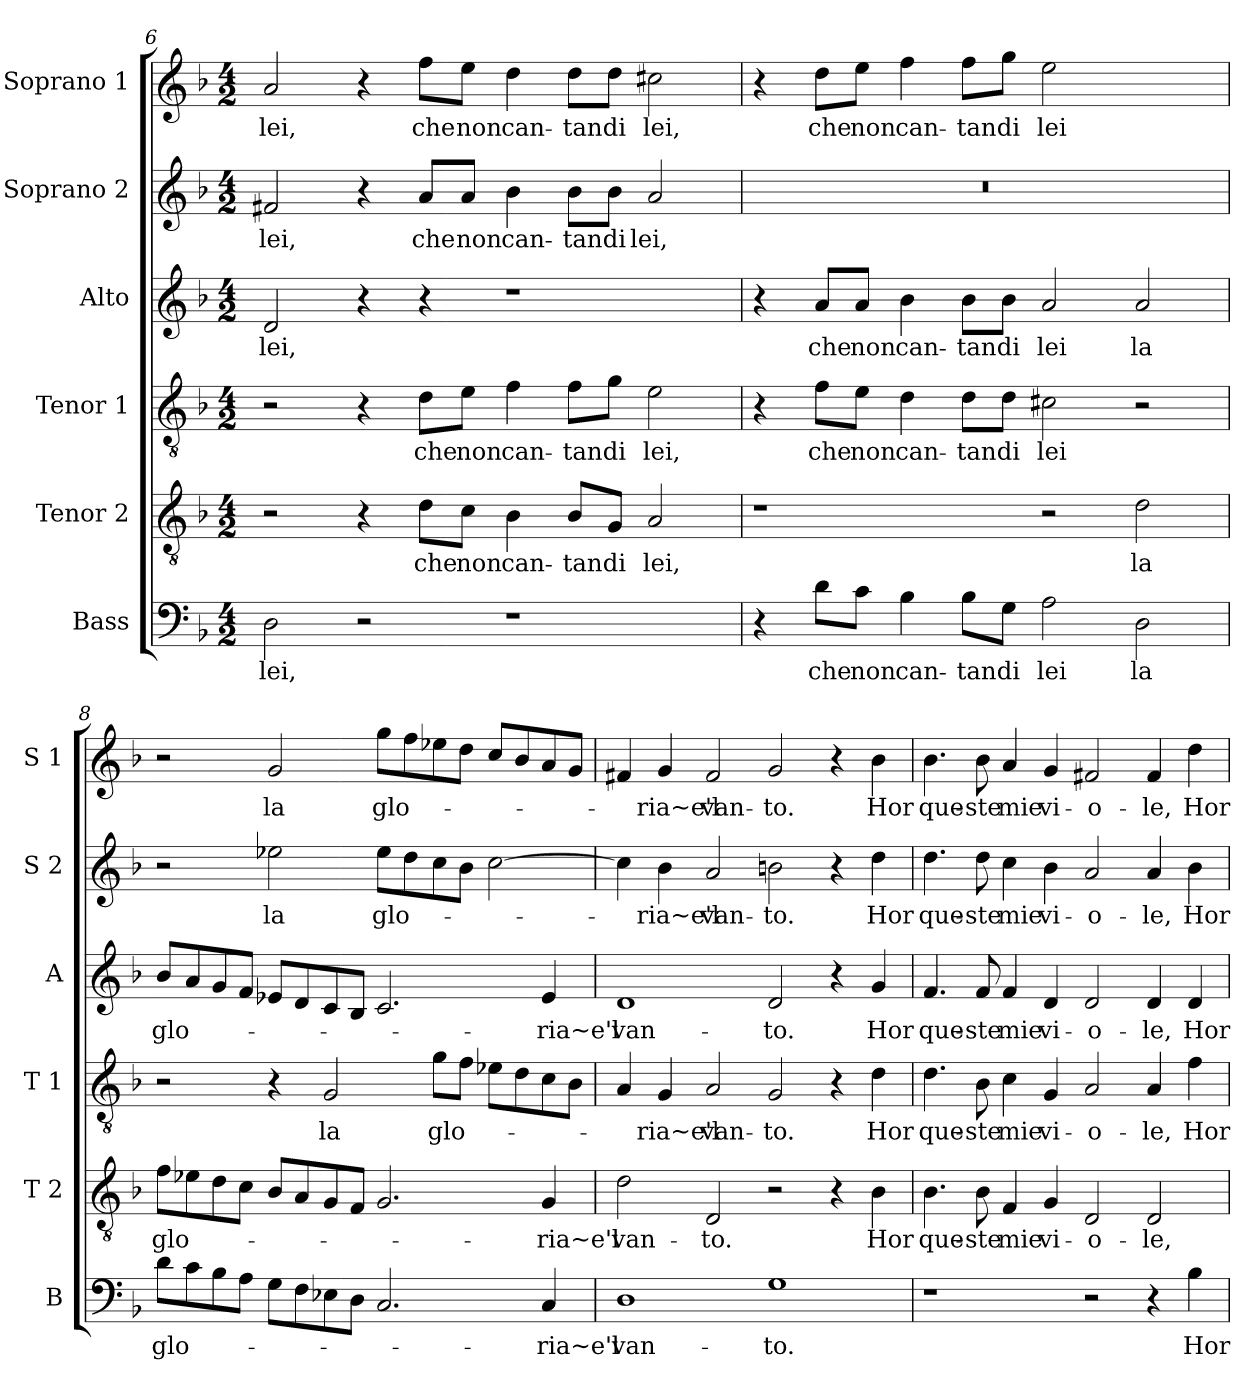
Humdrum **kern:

**kern	**text	**kern	**text	**kern	**text	**kern	**text	**kern	**text	**kern	**text
*part6	*part6	*part5	*part5	*part4	*part4	*part3	*part3	*part2	*part2	*part1	*part1
*staff6	*staff6	*staff5	*staff5	*staff4	*staff4	*staff3	*staff3	*staff2	*staff2	*staff1	*staff1
*I"Bass	*	*I"Tenor 2	*	*I"Tenor 1	*	*I"Alto	*	*I"Soprano 2	*	*I"Soprano 1	*
*I'B	*	*I'T 2	*	*I'T 1	*	*I'A	*	*I'S 2	*	*I'S 1	*
*clefF4	*	*clefGv2	*	*clefGv2	*	*clefG2	*	*clefG2	*	*clefG2	*
*k[b-]	*	*k[b-]	*	*k[b-]	*	*k[b-]	*	*k[b-]	*	*k[b-]	*
*F:	*	*F:	*	*F:	*	*F:	*	*F:	*	*F:	*
*M4/2	*	*M4/2	*	*M4/2	*	*M4/2	*	*M4/2	*	*M4/2	*
=6	=6	=6	=6	=6	=6	=6	=6	=6	=6	=6	=6
!	!LO:LY:b	!	!	!	!	!	!LO:LY:b	!	!LO:LY:b	!	!LO:LY:b
2D\	lei,	2r	.	2r	.	2d/	lei,	2f#X/	lei,	2a/	lei,
2r	.	4r	.	4r	.	4r	.	4r	.	4r	.
!	!	!	!LO:LY:b	!	!LO:LY:b	!	!	!	!LO:LY:b	!	!LO:LY:b
.	.	8d\L	che	8d\L	che	4r	.	8a/L	che	8ff\L	che
!	!	!	!LO:LY:b	!	!LO:LY:b	!	!	!	!LO:LY:b	!	!LO:LY:b
.	.	8c\J	non	8e\J	non	.	.	8a/J	non	8ee\J	non
!	!	!	!LO:LY:b	!	!LO:LY:b	!	!	!	!LO:LY:b	!	!LO:LY:b
1r	.	4B-\	can-	4f\	can-	1r	.	4b-\	can-	4dd\	can-
!	!	!	!LO:LY:b	!	!LO:LY:b	!	!	!	!LO:LY:b	!	!LO:LY:b
.	.	8B-/L	-tan	8f\L	-tan	.	.	8b-\L	-tan	8dd\L	-tan
!	!	!	!LO:LY:b	!	!LO:LY:b	!	!	!	!LO:LY:b	!	!LO:LY:b
.	.	8G/J	di	8g\J	di	.	.	8b-\J	di	8dd\J	di
!	!	!	!LO:LY:b	!	!LO:LY:b	!	!	!	!LO:LY:b	!	!LO:LY:b
.	.	2A/	lei,	2e\	lei,	.	.	2a/	lei,	2cc#X\	lei,
!!LO:LB:g=z
=7	=7	=7	=7	=7	=7	=7	=7	=7	=7	=7	=7
4r	.	1r	.	4r	.	4r	.	0r	.	4r	.
!	!LO:LY:b	!	!	!	!LO:LY:b	!	!LO:LY:b	!	!	!	!LO:LY:b
8d\L	che	.	.	8f\L	che	8a/L	che	.	.	8dd\L	che
!	!LO:LY:b	!	!	!	!LO:LY:b	!	!LO:LY:b	!	!	!	!LO:LY:b
8c\J	non	.	.	8e\J	non	8a/J	non	.	.	8ee\J	non
!	!LO:LY:b	!	!	!	!LO:LY:b	!	!LO:LY:b	!	!	!	!LO:LY:b
4B-\	can-	.	.	4d\	can-	4b-\	can-	.	.	4ff\	can-
!	!LO:LY:b	!	!	!	!LO:LY:b	!	!LO:LY:b	!	!	!	!LO:LY:b
8B-\L	-tan	.	.	8d\L	-tan	8b-\L	-tan	.	.	8ff\L	-tan
!	!LO:LY:b	!	!	!	!LO:LY:b	!	!LO:LY:b	!	!	!	!LO:LY:b
8G\J	di	.	.	8d\J	di	8b-\J	di	.	.	8gg\J	di
!	!LO:LY:b	!	!	!	!LO:LY:b	!	!LO:LY:b	!	!	!	!LO:LY:b
2A\	lei	2r	.	2c#X\	lei	2a/	lei	.	.	2ee\	lei
!	!LO:LY:b	!	!LO:LY:b	!	!	!	!LO:LY:b	!	!	!	!
2D\	la	2d\	la	2r	.	2a/	la	.	.	2ryy	.
=8	=8	=8	=8	=8	=8	=8	=8	=8	=8	=8	=8
!	!LO:LY:b	!	!LO:LY:b	!	!	!	!LO:LY:b	!	!	!	!
8d\L	glo-	8f\L	glo-	2r	.	8b-/L	glo-	2r	.	2r	.
8c\	.	8e-X\	.	.	.	8a/	.	.	.	.	.
8B-\	.	8d\	.	.	.	8g/	.	.	.	.	.
8A\J	.	8c\J	.	.	.	8f/J	.	.	.	.	.
!	!	!	!	!	!	!	!	!	!LO:LY:b	!	!LO:LY:b
8G\L	.	8B-/L	.	4r	.	8e-X/L	.	2ee-X\	la	2g/	la
8F\	.	8A/	.	.	.	8d/	.	.	.	.	.
!	!	!	!	!	!LO:LY:b	!	!	!	!	!	!
8E-X\	.	8G/	.	2G/	la	8c/	.	.	.	.	.
8D\J	.	8F/J	.	.	.	8B-/J	.	.	.	.	.
!	!	!	!	!	!	!	!	!	!LO:LY:b	!	!LO:LY:b
2.C/	.	2.G/	.	.	.	2.c/	.	8ee-\L	glo-	8gg\L	glo-
.	.	.	.	.	.	.	.	8dd\	.	8ff\	.
!	!	!	!	!	!LO:LY:b	!	!	!	!	!	!
.	.	.	.	8g\L	glo-	.	.	8cc\	.	8ee-X\	.
.	.	.	.	8f\J	.	.	.	8b-\J	.	8dd\J	.
.	.	.	.	8e-X\L	.	.	.	[2cc\	.	8cc/L	.
.	.	.	.	8d\	.	.	.	.	.	8b-/	.
!	!LO:LY:b	!	!LO:LY:b	!	!	!	!LO:LY:b	!	!	!	!
4C/	-ria~e'l	4G/	-ria~e'l	8c\	.	4e-/	-ria~e'l	.	.	8a/	.
.	.	.	.	8B-\J	.	.	.	.	.	8g/J	.
!!LO:PB:g=z
=9	=9	=9	=9	=9	=9	=9	=9	=9	=9	=9	=9
!	!LO:LY:b	!	!LO:LY:b	!	!	!	!LO:LY:b	!	!	!	!
1D	van-	2d\	van-	4A/	.	1d	van-	4cc\]	.	4f#X/	.
!	!	!	!	!	!LO:LY:b	!	!	!	!LO:LY:b	!	!LO:LY:b
.	.	.	.	4G/	-ria~e'l	.	.	4b-\	-ria~e'l	4g/	-ria~e'l
!	!	!	!LO:LY:b	!	!LO:LY:b	!	!	!	!LO:LY:b	!	!LO:LY:b
.	.	2D/	-to.	2A/	van-	.	.	2a/	van-	2f#/	van-
!	!LO:LY:b	!	!	!	!LO:LY:b	!	!LO:LY:b	!	!LO:LY:b	!	!LO:LY:b
1G	-to.	2r	.	2G/	-to.	2d/	-to.	2bn\	-to.	2g/	-to.
.	.	4r	.	4r	.	4r	.	4r	.	4r	.
!	!	!	!LO:LY:b	!	!LO:LY:b	!	!LO:LY:b	!	!LO:LY:b	!	!LO:LY:b
.	.	4B-\	Hor	4d\	Hor	4g/	Hor	4dd\	Hor	4b-\	Hor
=10	=10	=10	=10	=10	=10	=10	=10	=10	=10	=10	=10
!	!	!	!LO:LY:b	!	!LO:LY:b	!	!LO:LY:b	!	!LO:LY:b	!	!LO:LY:b
1r	.	4.B-\	que-	4.d\	que-	4.f/	que-	4.dd\	que-	4.b-\	que-
!	!	!	!LO:LY:b	!	!LO:LY:b	!	!LO:LY:b	!	!LO:LY:b	!	!LO:LY:b
.	.	8B-\	-ste	8B-\	-ste	8f/	-ste	8dd\	-ste	8b-\	-ste
!	!	!	!LO:LY:b	!	!LO:LY:b	!	!LO:LY:b	!	!LO:LY:b	!	!LO:LY:b
.	.	4F/	mie	4c\	mie	4f/	mie	4cc\	mie	4a/	mie
!	!	!	!LO:LY:b	!	!LO:LY:b	!	!LO:LY:b	!	!LO:LY:b	!	!LO:LY:b
.	.	4G/	vi-	4G/	vi-	4d/	vi-	4b-\	vi-	4g/	vi-
!	!	!	!LO:LY:b	!	!LO:LY:b	!	!LO:LY:b	!	!LO:LY:b	!	!LO:LY:b
2r	.	2D/	-o-	2A/	-o-	2d/	-o-	2a/	-o-	2f#X/	-o-
!	!	!	!LO:LY:b	!	!LO:LY:b	!	!LO:LY:b	!	!LO:LY:b	!	!LO:LY:b
4r	.	2D/	-le,	4A/	-le,	4d/	-le,	4a/	-le,	4f#/	-le,
!	!LO:LY:b	!	!	!	!LO:LY:b	!	!LO:LY:b	!	!LO:LY:b	!	!LO:LY:b
4B-\	Hor	.	.	4f\	Hor	4d/	Hor	4b-\	Hor	4dd\	Hor
=	=	=	=	=	=	=	=	=	=	=	=
*-	*-	*-	*-	*-	*-	*-	*-	*-	*-	*-	*-
